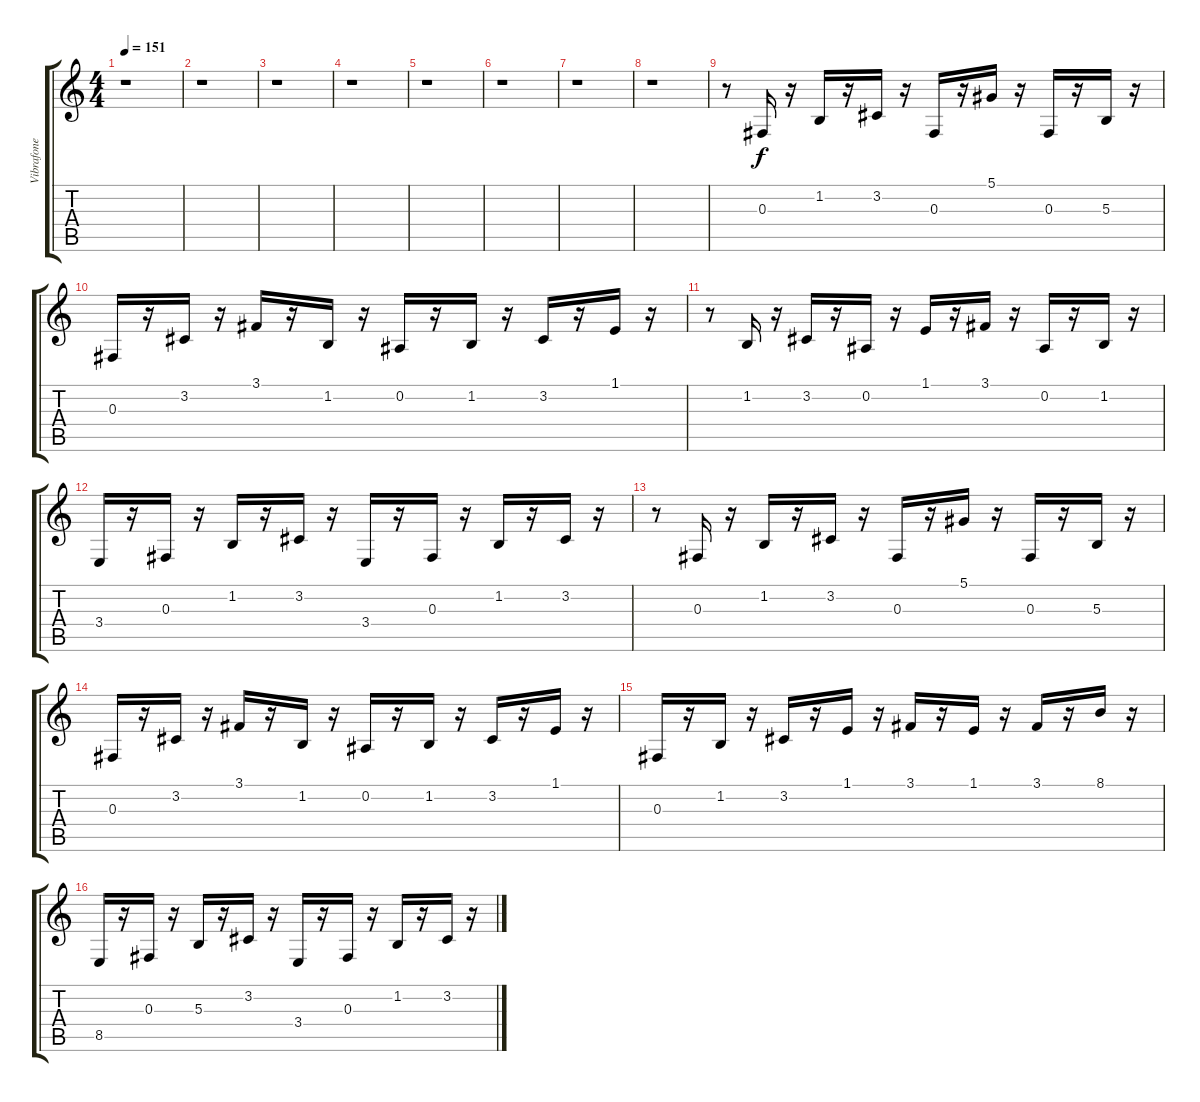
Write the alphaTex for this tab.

\track ("Vibrafone 1" "Vibrafone ") {instrument vibraphone}
\staff {score tabs}
\tuning (Eb4 Bb3 Gb3 Db3 Ab2 Eb2) {hide}
\ts (4 4)
\tempo 151
\clef g2
\ks c
r.1{dy f} |
r.1 |
r.1 |
r.1 |
r.1 |
r.1 |
r.1 |
r.1 |
r.8 0.3.16 r.16 1.2.16 r.16 3.2.16 r.16 0.3.16 r.16 5.1.16 r.16 0.3.16 r.16 5.3.16 r.16 |
0.3.16 r.16 3.2.16 r.16 3.1.16 r.16 1.2.16 r.16 0.2.16 r.16 1.2.16 r.16 3.2.16 r.16 1.1.16 r.16 |
r.8 1.2.16 r.16 3.2.16 r.16 0.2.16 r.16 1.1.16 r.16 3.1.16 r.16 0.2.16 r.16 1.2.16 r.16 |
3.4.16 r.16 0.3.16 r.16 1.2.16 r.16 3.2.16 r.16 3.4.16 r.16 0.3.16 r.16 1.2.16 r.16 3.2.16 r.16 |
r.8 0.3.16 r.16 1.2.16 r.16 3.2.16 r.16 0.3.16 r.16 5.1.16 r.16 0.3.16 r.16 5.3.16 r.16 |
0.3.16 r.16 3.2.16 r.16 3.1.16 r.16 1.2.16 r.16 0.2.16 r.16 1.2.16 r.16 3.2.16 r.16 1.1.16 r.16 |
0.3.16 r.16 1.2.16 r.16 3.2.16 r.16 1.1.16 r.16 3.1.16 r.16 1.1.16 r.16 3.1.16 r.16 8.1.16 r.16 |
8.5.16 r.16 0.3.16 r.16 5.3.16 r.16 3.2.16 r.16 3.4.16 r.16 0.3.16 r.16 1.2.16 r.16 3.2.16 r.16
